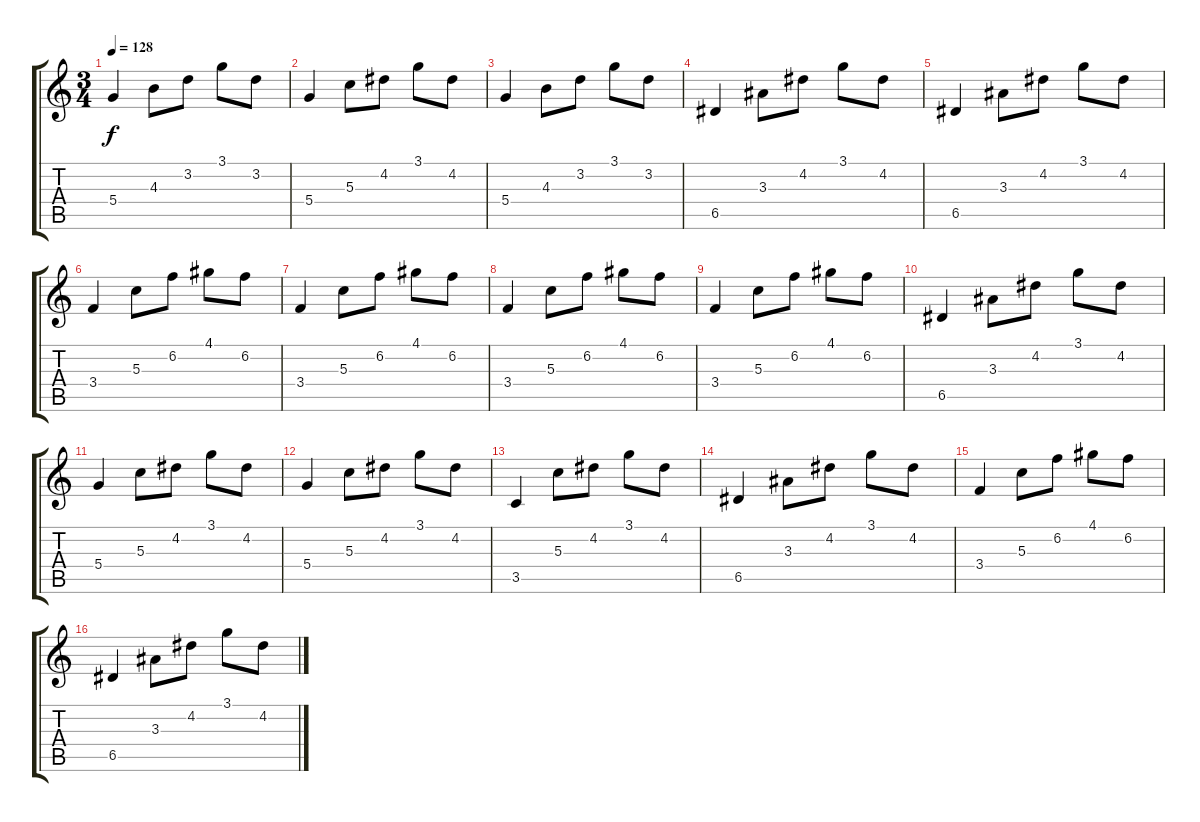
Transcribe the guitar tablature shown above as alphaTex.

\track "" {instrument acousticguitarsteel}
\staff {score tabs}
\tuning (E4 B3 G3 D3 A2 E2) {hide}
\ts (3 4)
\tempo 128
\clef g2
\ks c
5.4.4{dy f} 4.3.8 3.2.8 3.1.8 3.2.8 |
5.4.4 5.3.8 4.2.8 3.1.8 4.2.8 |
5.4.4 4.3.8 3.2.8 3.1.8 3.2.8 |
6.5.4 3.3.8 4.2.8 3.1.8 4.2.8 |
6.5.4 3.3.8 4.2.8 3.1.8 4.2.8 |
3.4.4 5.3.8 6.2.8 4.1.8 6.2.8 |
3.4.4 5.3.8 6.2.8 4.1.8 6.2.8 |
3.4.4 5.3.8 6.2.8 4.1.8 6.2.8 |
3.4.4 5.3.8 6.2.8 4.1.8 6.2.8 |
6.5.4 3.3.8 4.2.8 3.1.8 4.2.8 |
5.4.4 5.3.8 4.2.8 3.1.8 4.2.8 |
5.4.4 5.3.8 4.2.8 3.1.8 4.2.8 |
3.5.4 5.3.8 4.2.8 3.1.8 4.2.8 |
6.5.4 3.3.8 4.2.8 3.1.8 4.2.8 |
3.4.4 5.3.8 6.2.8 4.1.8 6.2.8 |
6.5.4 3.3.8 4.2.8 3.1.8 4.2.8
